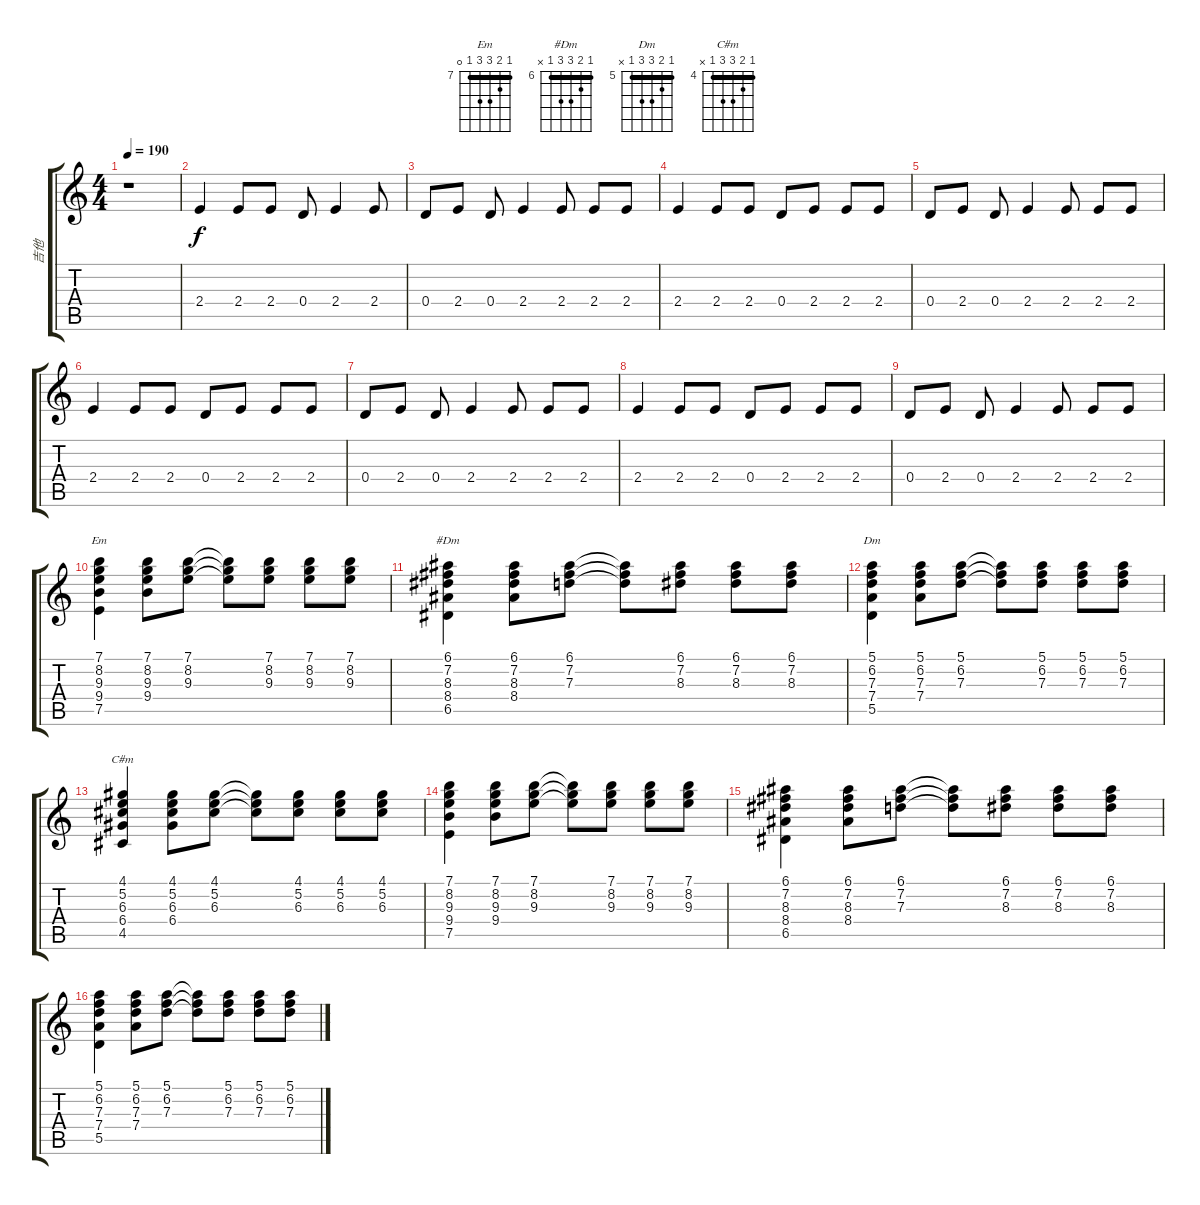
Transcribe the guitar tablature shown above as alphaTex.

\track ("吉他" "吉他") {instrument overdrivenguitar}
\staff {score tabs}
\tuning (E4 B3 G3 D3 A2 E2) {hide}
\chord ("Em" 7 8 9 9 7 0) {firstfret 7 barre 7}
\chord ("#Dm" 6 7 8 8 6 x) {firstfret 6 barre 6}
\chord ("Dm" 5 6 7 7 5 x) {firstfret 5 barre 5}
\chord ("C#m" 4 5 6 6 4 x) {firstfret 4 barre 4}
\ts (4 4)
\tempo 190
\clef g2
\ks c
r.1{dy f instrument overdrivenguitar} |
2.4.4 2.4.8 2.4.8 0.4.8 2.4.4 2.4.8 |
0.4.8 2.4.8 0.4.8 2.4.4 2.4.8 2.4.8 2.4.8 |
2.4.4 2.4.8 2.4.8 0.4.8 2.4.8 2.4.8 2.4.8 |
0.4.8 2.4.8 0.4.8 2.4.4 2.4.8 2.4.8 2.4.8 |
2.4.4 2.4.8 2.4.8 0.4.8 2.4.8 2.4.8 2.4.8 |
0.4.8 2.4.8 0.4.8 2.4.4 2.4.8 2.4.8 2.4.8 |
2.4.4 2.4.8 2.4.8 0.4.8 2.4.8 2.4.8 2.4.8 |
0.4.8 2.4.8 0.4.8 2.4.4 2.4.8 2.4.8 2.4.8 |
(7.1 8.2 9.3 9.4 7.5).4{ch "Em" volume 9 instrument overdrivenguitar} (7.1 8.2 9.3 9.4).8 (7.1 8.2 9.3).8 (7.1{t} 8.2{t} 9.3{t}).8 (7.1 8.2 9.3).8 (7.1 8.2 9.3).8 (7.1 8.2 9.3).8 |
(6.1 7.2 8.3 8.4 6.5).4{ch "#Dm"} (6.1 7.2 8.3 8.4).8 (6.1 7.2 7.3).8 (6.1{t} 7.2{t} 7.3{t}).8 (6.1 7.2 8.3).8 (6.1 7.2 8.3).8 (6.1 7.2 8.3).8 |
(5.1 6.2 7.3 7.4 5.5).4{ch "Dm"} (5.1 6.2 7.3 7.4).8 (5.1 6.2 7.3).8 (5.1{t} 6.2{t} 7.3{t}).8 (5.1 6.2 7.3).8 (5.1 6.2 7.3).8 (5.1 6.2 7.3).8 |
(4.1 5.2 6.3 6.4 4.5).4{ch "C#m"} (4.1 5.2 6.3 6.4).8 (4.1 5.2 6.3).8 (4.1{t} 5.2{t} 6.3{t}).8 (4.1 5.2 6.3).8 (4.1 5.2 6.3).8 (4.1 5.2 6.3).8 |
(7.1 8.2 9.3 9.4 7.5).4{volume 9 instrument overdrivenguitar} (7.1 8.2 9.3 9.4).8 (7.1 8.2 9.3).8 (7.1{t} 8.2{t} 9.3{t}).8 (7.1 8.2 9.3).8 (7.1 8.2 9.3).8 (7.1 8.2 9.3).8 |
(6.1 7.2 8.3 8.4 6.5).4 (6.1 7.2 8.3 8.4).8 (6.1 7.2 7.3).8 (6.1{t} 7.2{t} 7.3{t}).8 (6.1 7.2 8.3).8 (6.1 7.2 8.3).8 (6.1 7.2 8.3).8 |
(5.1 6.2 7.3 7.4 5.5).4 (5.1 6.2 7.3 7.4).8 (5.1 6.2 7.3).8 (5.1{t} 6.2{t} 7.3{t}).8 (5.1 6.2 7.3).8 (5.1 6.2 7.3).8 (5.1 6.2 7.3).8
